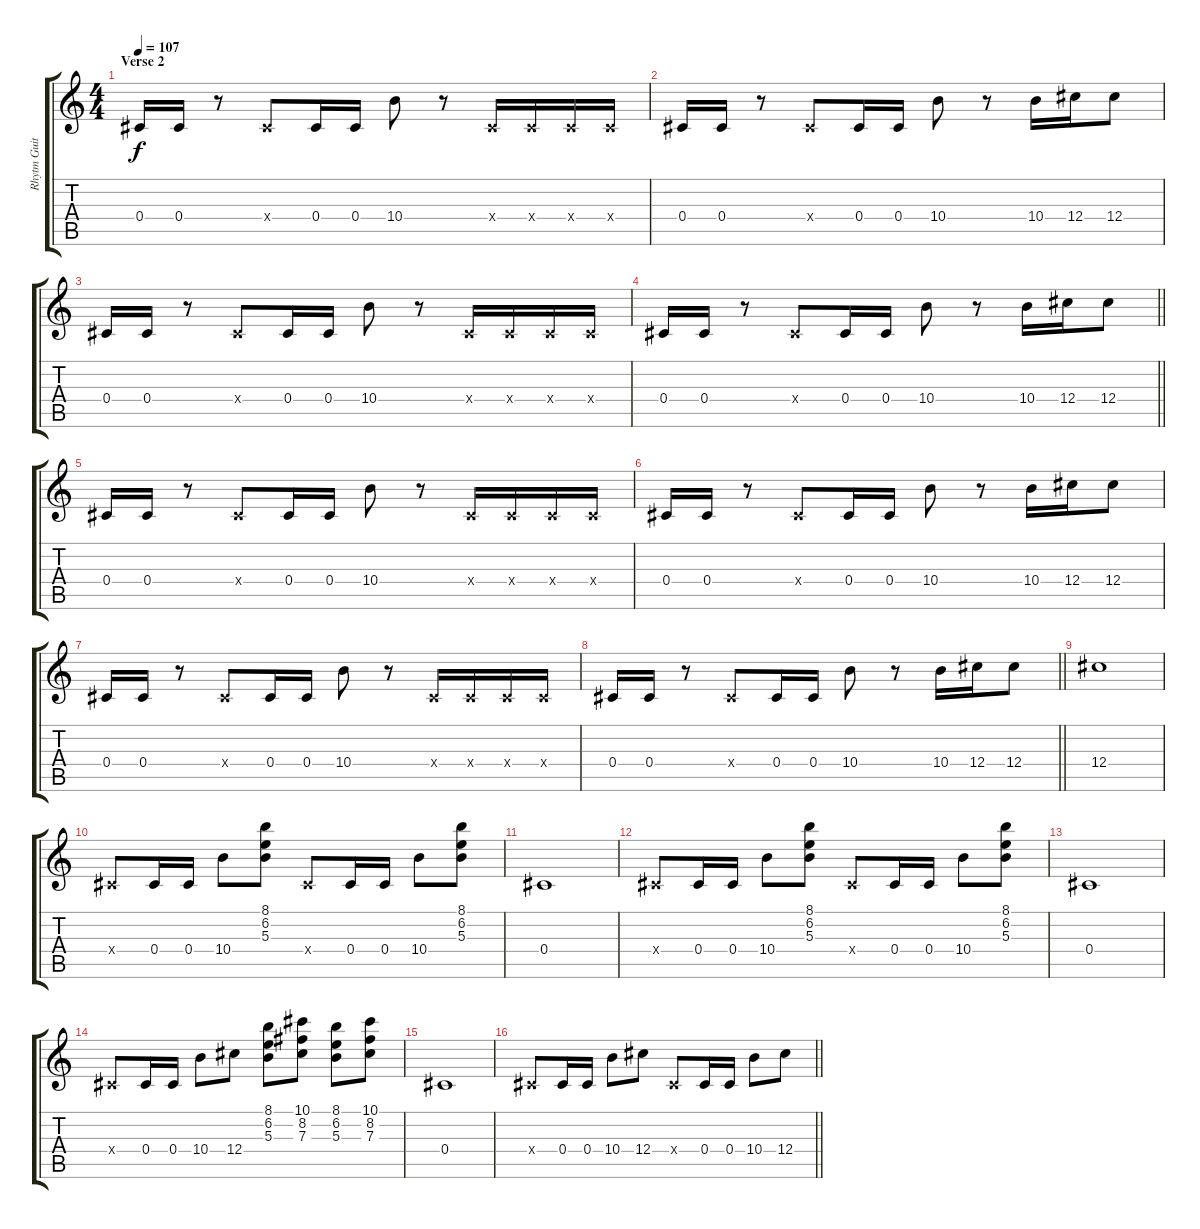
\track ("Rhytm Guitar" "Rhytm Guit") {instrument distortionguitar}
\staff {score tabs}
\tuning (Eb4 Bb3 Gb3 Db3 Ab2 Db2) {hide}
\ts (4 4)
\section ("" "Verse 2")
\tempo 107
\clef g2
\ks c
0.4.16{dy f} 0.4.16 r.8 0.4{x}.8 0.4.16 0.4.16 10.4.8 r.8 0.4{x}.16 0.4{x}.16 0.4{x}.16 0.4{x}.16 |
0.4.16 0.4.16 r.8 0.4{x}.8 0.4.16 0.4.16 10.4.8 r.8 10.4.16 12.4.16 12.4.8 |
0.4.16 0.4.16 r.8 0.4{x}.8 0.4.16 0.4.16 10.4.8 r.8 0.4{x}.16 0.4{x}.16 0.4{x}.16 0.4{x}.16 |
\barLineRight lightlight
0.4.16 0.4.16 r.8 0.4{x}.8 0.4.16 0.4.16 10.4.8 r.8 10.4.16 12.4.16 12.4.8 |
0.4.16 0.4.16 r.8 0.4{x}.8 0.4.16 0.4.16 10.4.8 r.8 0.4{x}.16 0.4{x}.16 0.4{x}.16 0.4{x}.16 |
0.4.16 0.4.16 r.8 0.4{x}.8 0.4.16 0.4.16 10.4.8 r.8 10.4.16 12.4.16 12.4.8 |
0.4.16 0.4.16 r.8 0.4{x}.8 0.4.16 0.4.16 10.4.8 r.8 0.4{x}.16 0.4{x}.16 0.4{x}.16 0.4{x}.16 |
\barLineRight lightlight
0.4.16 0.4.16 r.8 0.4{x}.8 0.4.16 0.4.16 10.4.8 r.8 10.4.16 12.4.16 12.4.8 |
12.4.1 |
0.4{x}.8 0.4.16 0.4.16 10.4.8 (8.1 6.2 5.3).8 0.4{x}.8 0.4.16 0.4.16 10.4.8 (8.1 6.2 5.3).8 |
0.4.1 |
0.4{x}.8 0.4.16 0.4.16 10.4.8 (8.1 6.2 5.3).8 0.4{x}.8 0.4.16 0.4.16 10.4.8 (8.1 6.2 5.3).8 |
0.4.1 |
0.4{x}.8 0.4.16 0.4.16 10.4.8 12.4.8 (8.1 6.2 5.3).8 (10.1 8.2 7.3).8 (8.1 6.2 5.3).8 (10.1 8.2 7.3).8 |
0.4.1 |
\barLineRight lightlight
0.4{x}.8 0.4.16 0.4.16 10.4.8 12.4.8 0.4{x}.8 0.4.16 0.4.16 10.4.8 12.4.8
